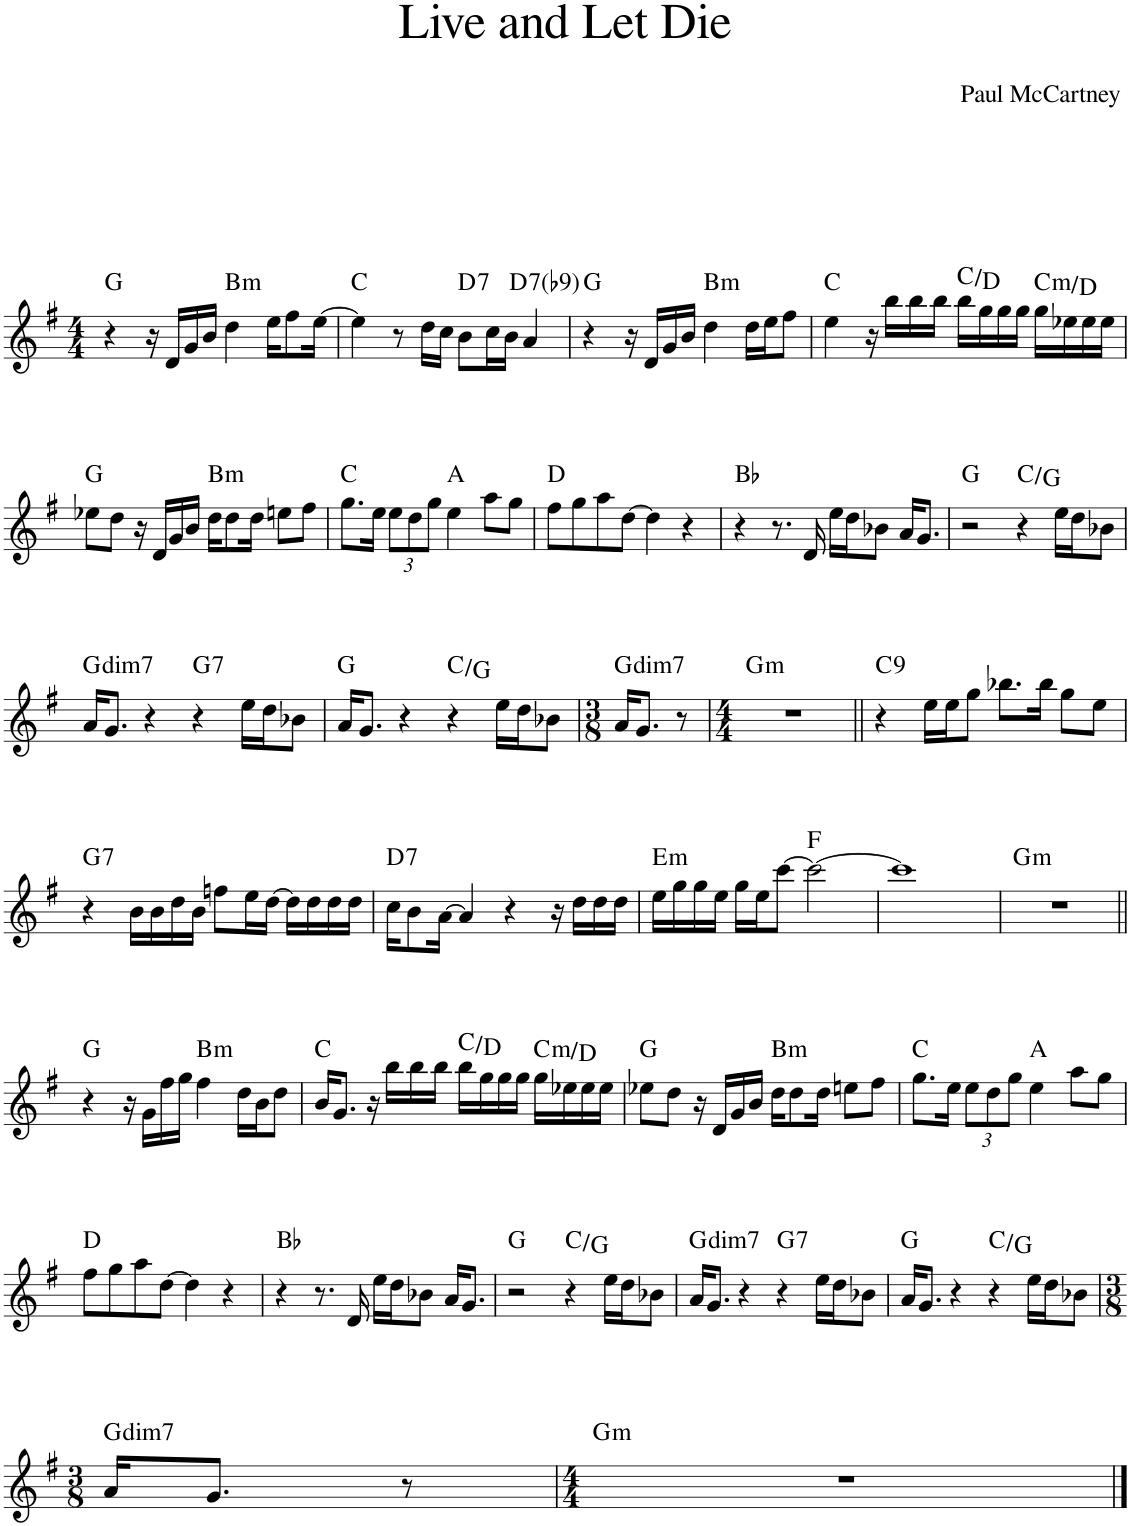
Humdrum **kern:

**kern	**harte
*part1	*part1
*staff1	*
*I"Piano	*
*I'Pno.	*
*clefG2	*
*k[f#]	*
*M4/4	*
=1	=1
4r	G:maj
16r	.
16d/LL	.
16g/	.
16b/JJ	.
!	!LO:H:kt=m
4dd\	B:min
16ee\KL	.
8ff#\	.
[16ee\Jk	.
=2	=2
4ee\]	C:maj
8r	.
16dd\LL	.
16cc\JJ	.
!	!LO:H:kt=7
8b\L	D:7
16cc\L	.
16b\JJ	.
!	!LO:H:kt=7
4a/	D:7(b9)
=3	=3
4r	G:maj
16r	.
16d/LL	.
16g/	.
16b/JJ	.
!	!LO:H:kt=m
4dd\	B:min
16dd\LL	.
16ee\J	.
8ff#\J	.
=4	=4
4ee\	C:maj
16r	.
16bb\LL	.
16bb\	.
16bb\JJ	.
16bb\LL	C:maj/2
16gg\	.
16gg\	.
16gg\JJ	.
!	!LO:H:kt=m
16gg\LL	C:min/2
16ee-X\	.
16ee-\	.
16ee-\JJ	.
!!LO:LB:g=z
=5	=5
8ee-X\L	G:maj
8dd\J	.
16r	.
16d/LL	.
16g/	.
16b/JJ	.
!	!LO:H:kt=m
16dd\KL	B:min
8dd\	.
16dd\Jk	.
8een\L	.
8ff#\J	.
=6	=6
8.gg\L	C:maj
16ee\Jk	.
*Xbrackettup	*
12ee\L	.
12dd\	.
12gg\J	.
4ee\	A:maj
8aa\L	.
8gg\J	.
=7	=7
8ff#\L	D:maj
8gg\	.
8aa\	.
[8dd\J	.
4dd\]	.
4r	.
=8	=8
4r	Bb:maj
8.r	.
16d/	.
16ee\LL	.
16dd\J	.
8b-X\J	.
16a/KL	.
8.g/J	.
=9	=9
2r	G:maj
4r	C:maj/5
16ee\LL	.
16dd\J	.
8b-X\J	.
!!LO:LB:g=z
=10	=10
!	!LO:H:kt=dim7
16a/KL	G:dim7
8.g/J	.
4r	.
!	!LO:H:kt=7
4r	G:7
16ee\LL	.
16dd\J	.
8b-X\J	.
=11	=11
16a/KL	G:maj
8.g/J	.
4r	.
4r	C:maj/5
16ee\LL	.
16dd\J	.
8b-X\J	.
=12	=12
*M3/8	*
!	!LO:H:kt=dim7
16a/KL	G:dim7
8.g/J	.
8r	.
=13	=13
*M4/4	*
!	!LO:H:kt=m
1r	G:min
=14||	=14||
!	!LO:H:kt=9
4r	C:9
16ee\LL	.
16ee\J	.
8gg\J	.
8.bb-X\L	.
16bb-\Jk	.
8gg\L	.
8ee\J	.
!!LO:LB:g=z
=15	=15
!	!LO:H:kt=7
4r	G:7
16b\LL	.
16b\	.
16dd\	.
16b\JJ	.
8ffn\L	.
16ee\L	.
[16dd\JJ	.
16dd\LL]	.
16dd\	.
16dd\	.
16dd\JJ	.
=16	=16
!	!LO:H:kt=7
16cc\KL	D:7
8b\	.
[16a\Jk	.
4a/]	.
4r	.
16r	.
16dd\LL	.
16dd\	.
16dd\JJ	.
=17	=17
!	!LO:H:kt=m
16ee\LL	E:min
16gg\	.
16gg\	.
16ee\JJ	.
16gg\LL	.
16ee\J	.
[8ccc\J	.
2ccc\_	F:maj
=18	=18
1ccc]	.
=19	=19
!	!LO:H:kt=m
1r	G:min
!!LO:LB:g=z
=20||	=20||
4r	G:maj
16r	.
16g\LL	.
16ff#\	.
16gg\JJ	.
!	!LO:H:kt=m
4ff#\	B:min
16dd\LL	.
16b\J	.
8dd\J	.
=21	=21
16b/KL	C:maj
8.g/J	.
16r	.
16bb\LL	.
16bb\	.
16bb\JJ	.
16bb\LL	C:maj/2
16gg\	.
16gg\	.
16gg\JJ	.
!	!LO:H:kt=m
16gg\LL	C:min/2
16ee-X\	.
16ee-\	.
16ee-\JJ	.
=22	=22
8ee-X\L	G:maj
8dd\J	.
16r	.
16d/LL	.
16g/	.
16b/JJ	.
!	!LO:H:kt=m
16dd\KL	B:min
8dd\	.
16dd\Jk	.
8een\L	.
8ff#\J	.
=23	=23
8.gg\L	C:maj
16ee\Jk	.
12ee\L	.
12dd\	.
12gg\J	.
4ee\	A:maj
8aa\L	.
8gg\J	.
!!LO:LB:g=z
=24	=24
8ff#\L	D:maj
8gg\	.
8aa\	.
[8dd\J	.
4dd\]	.
4r	.
=25	=25
4r	Bb:maj
8.r	.
16d/	.
16ee\LL	.
16dd\J	.
8b-X\J	.
16a/KL	.
8.g/J	.
=26	=26
2r	G:maj
4r	C:maj/5
16ee\LL	.
16dd\J	.
8b-X\J	.
=27	=27
!	!LO:H:kt=dim7
16a/KL	G:dim7
8.g/J	.
4r	.
!	!LO:H:kt=7
4r	G:7
16ee\LL	.
16dd\J	.
8b-X\J	.
=28	=28
16a/KL	G:maj
8.g/J	.
4r	.
4r	C:maj/5
16ee\LL	.
16dd\J	.
8b-X\J	.
!!LO:LB:g=z
=29	=29
*M3/8	*
!	!LO:H:kt=dim7
16a/KL	G:dim7
8.g/J	.
8r	.
=30	=30
*M4/4	*
!	!LO:H:kt=m
1r	G:min
==	==
*-	*-
